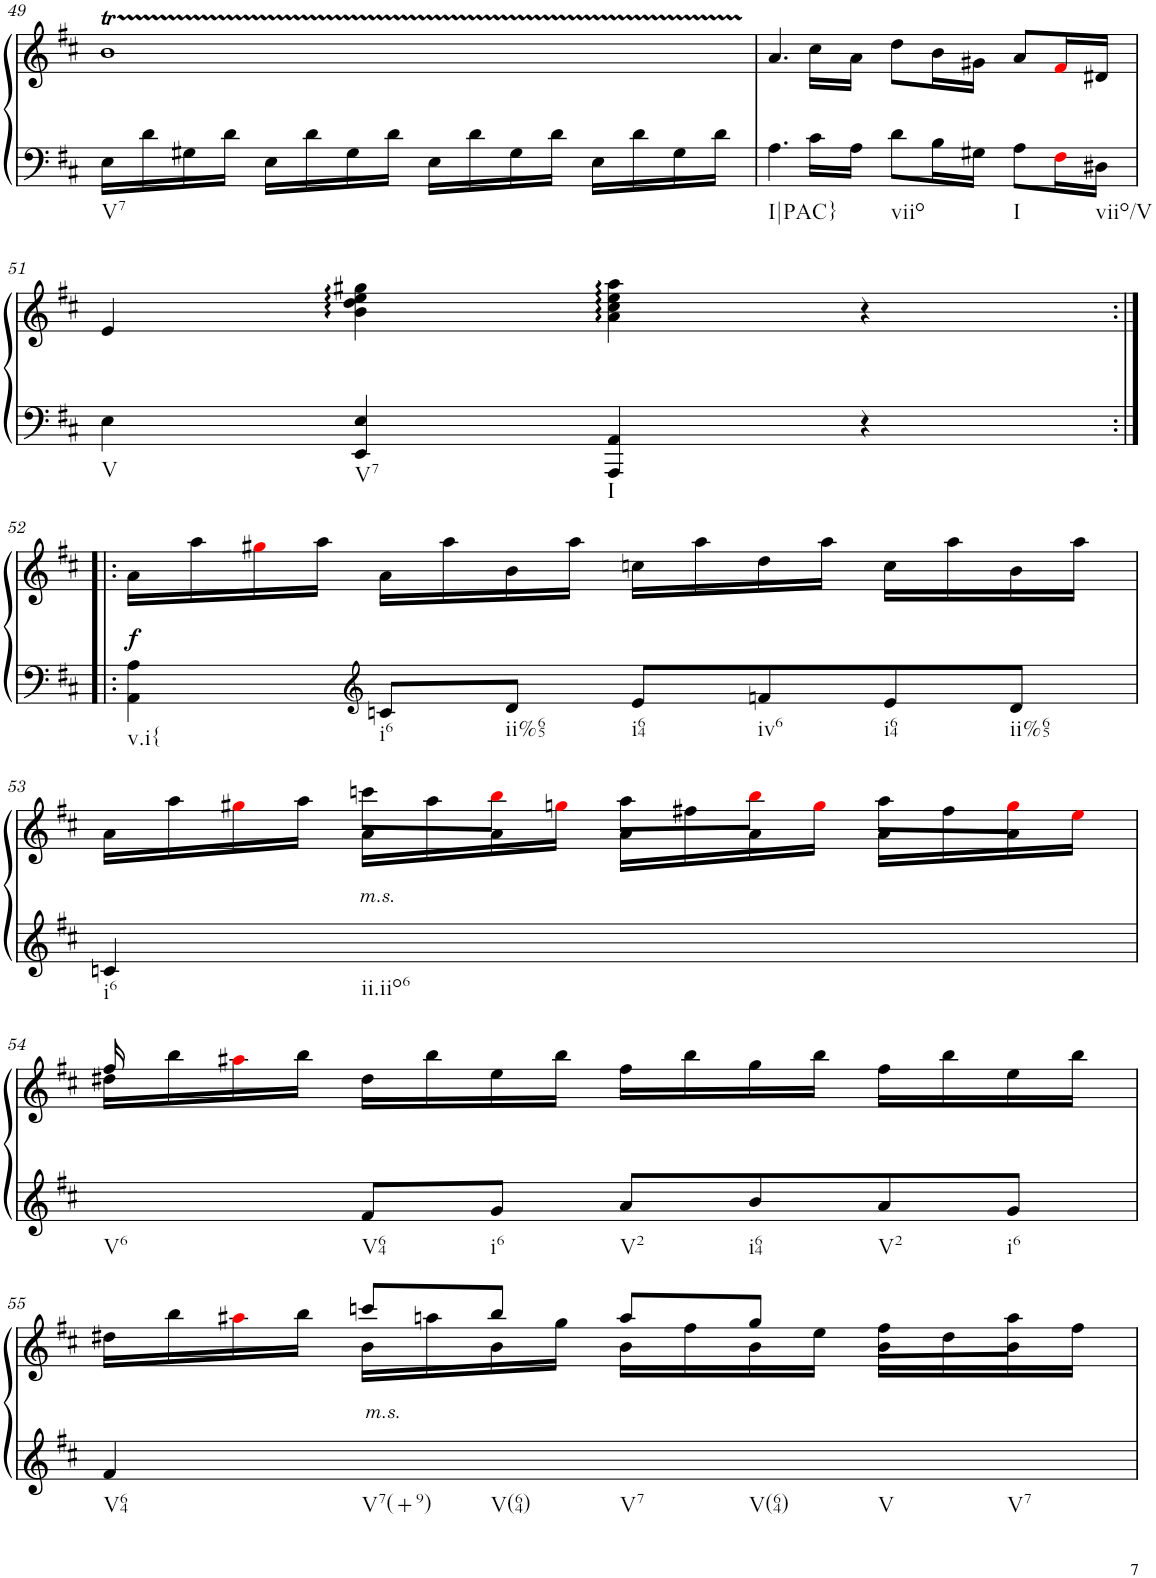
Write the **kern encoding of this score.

**kern	**kern	**dynam
*part1	*part1	*part1
*staff2	*staff1	*staff1/2
*I"unbenannt2	*	*
!!LO:PB:g=z
*clefF4	*clefG2	*
*k[f#c#]	*k[f#c#]	*
*M4/4	*M4/4	*
=49	=49	=49
!LO:TX:b:t=V7	!	!
16E\LL	1bT	.
16d\	.	.
16G#X\	.	.
16d\JJ	.	.
16E\LL	.	.
16d\	.	.
16G#\	.	.
16d\JJ	.	.
16E\LL	.	.
16d\	.	.
16G#\	.	.
16d\JJ	.	.
16E\LL	.	.
16d\	.	.
16G#\	.	.
16d\JJ	.	.
=50	=50	=50
!LO:TX:b:t=I|PAC}	!	!
4.A\	4.a/	.
16c#\LL	16cc#\LL	.
16A\JJ	16a\JJ	.
!LO:TX:b:t=viio	!	!
8d\L	8dd\L	.
16B\L	16b\L	.
16G#X\JJ	16g#X\JJ	.
!LO:TX:b:t=I	!	!
8A\L	8a/L	.
16F#i\L	16f#i/L	.
!LO:TX:b:t=viio/V	!	!
16D#X\JJ	16d#X/JJ	.
!!LO:LB:g=z
=51	=51	=51
!LO:TX:b:t=V	!	!
4E\	4e/	.
!LO:TX:b:t=V7	!	!
4EE/ 4E/	4b\ 4dd\ 4ee\ 4gg#X\	.
!LO:TX:b:t=I	!	!
4AAA/ 4AA/	4a\ 4cc#\ 4ee\ 4aa\	.
4r	4r	.
!!LO:LB:g=z
=52:|!|:	=52:|!|:	=52:|!|:
!LO:TX:b:t=v.i{	!	!
!	!	!LO:DY:a=2
4AA\ 4A\	16a\LL	f
.	16aa\	.
.	16gg#Xi\	.
.	16aa\JJ	.
*clefG2	*	*
!LO:TX:b:t=i6	!	!
8cn/L	16a\LL	.
.	16aa\	.
!LO:TX:b:t=ii%65	!	!
8d/J	16b\	.
.	16aa\JJ	.
!LO:TX:b:t=i64	!	!
8e/L	16ccn\LL	.
.	16aa\	.
!LO:TX:b:t=iv6	!	!
8fn/	16dd\	.
.	16aa\JJ	.
!LO:TX:b:t=i64	!	!
8e/	16cc\LL	.
.	16aa\	.
!LO:TX:b:t=ii%65	!	!
8d/J	16b\	.
.	16aa\JJ	.
!!LO:LB:g=z
=53	=53	=53
*	*^	*
!LO:TX:b:t=i6	!	!	!
4cn/	16a\LL	4ryy	.
.	16aa\	.	.
.	16gg#Xi\	.	.
.	16aa\JJ	.	.
!LO:TX:a:i:t=m.s.	!	!	!
!LO:TX:b:t=ii.iio6	!	!	!
2.ryy	16a\LL	8cccn\L	.
.	16aa\	.	.
.	16a\	8bbi\J	.
.	16ggni\JJ	.	.
.	16a\LL	8aa\L	.
.	16ff#X\	.	.
.	16a\	8bbi\J	.
.	16ggi\JJ	.	.
.	16a\LL	8aa\L	.
.	16ff#\	.	.
.	16a\	8ggi\J	.
.	16eei\JJ	.	.
!!LO:LB:g=z	!!
=54	=54	=54	=54
!LO:TX:b:t=V6	!	!	!
16ryy	16dd#X\LL	16ff#/	.
16ryy	16bb\	2...ryy	.
8ryy	16aa#Xi\	.	.
.	16bb\JJ	.	.
!LO:TX:b:t=V64	!	!	!
8f#/L	16dd#\LL	.	.
.	16bb\	.	.
!LO:TX:b:t=i6	!	!	!
8g/J	16ee\	.	.
.	16bb\JJ	.	.
!LO:TX:b:t=V2	!	!	!
8a/L	16ff#\LL	.	.
.	16bb\	.	.
!LO:TX:b:t=i64	!	!	!
8b/	16gg\	.	.
.	16bb\JJ	.	.
!LO:TX:b:t=V2	!	!	!
8a/	16ff#\LL	.	.
.	16bb\	.	.
!LO:TX:b:t=i6	!	!	!
8g/J	16ee\	.	.
.	16bb\JJ	.	.
!!LO:LB:g=z	!!
=55	=55	=55	=55
!LO:TX:b:t=V64	!	!	!
4f#/	16dd#X\LL	4ryy	.
.	16bb\	.	.
.	16aa#Xi\	.	.
.	16bb\JJ	.	.
!LO:TX:a:i:t=m.s.	!	!	!
!LO:TX:b:t=V7(+9)	!	!	!
8ryy	16b\LL	8cccn/L	.
.	16aan\	.	.
!LO:TX:b:t=V(64)	!	!	!
8ryy	16b\	8bb/J	.
.	16gg\JJ	.	.
!LO:TX:b:t=V7	!	!	!
8ryy	16b\LL	8aa/L	.
.	16ff#\	.	.
!LO:TX:b:t=V(64)	!	!	!
8ryy	16b\	8gg/J	.
.	16ee\JJ	.	.
!LO:TX:b:t=V	!	!	!
8ryy	16b\LL	8ff#\L	.
.	16dd#\	.	.
!LO:TX:b:t=V7	!	!	!
8ryy	16b\	8aa\J	.
.	16ff#\JJ	.	.
*	*v	*v	*
=	=	=
*-	*-	*-
